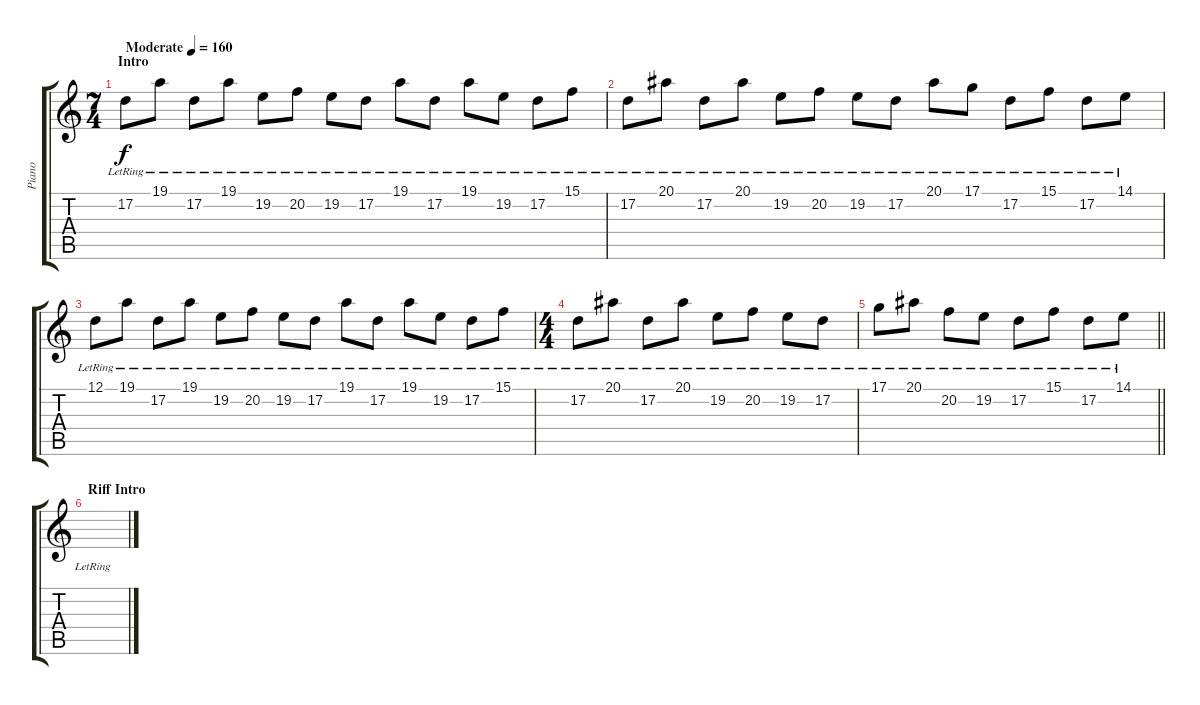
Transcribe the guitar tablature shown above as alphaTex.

\track ("Piano" "Piano") {instrument acousticgrandpiano}
\staff {score tabs}
\tuning (D4 A3 F3 C3 G2 D2) {hide}
\ts (7 4)
\section ("" "Intro")
\tempo (160 "Moderate")
\clef g2
\ks c
17.2{lr}.8{dy f instrument acousticgrandpiano} 19.1{lr}.8 17.2{lr}.8 19.1{lr}.8 19.2{lr}.8 20.2{lr}.8 19.2{lr}.8 17.2{lr}.8 19.1{lr}.8 17.2{lr}.8 19.1{lr}.8 19.2{lr}.8 17.2{lr}.8 15.1{lr}.8 |
17.2{lr}.8 20.1{lr}.8 17.2{lr}.8 20.1{lr}.8 19.2{lr}.8 20.2{lr}.8 19.2{lr}.8 17.2{lr}.8 20.1{lr}.8 17.1{lr}.8 17.2{lr}.8 15.1{lr}.8 17.2{lr}.8 14.1{lr}.8 |
12.1{lr}.8 19.1{lr}.8 17.2{lr}.8 19.1{lr}.8 19.2{lr}.8 20.2{lr}.8 19.2{lr}.8 17.2{lr}.8 19.1{lr}.8 17.2{lr}.8 19.1{lr}.8 19.2{lr}.8 17.2{lr}.8 15.1{lr}.8 |
\ts (4 4)
17.2{lr}.8 20.1{lr}.8 17.2{lr}.8 20.1{lr}.8 19.2{lr}.8 20.2{lr}.8 19.2{lr}.8 17.2{lr}.8 |
\barLineRight lightlight
17.1{lr}.8 20.1{lr}.8 20.2{lr}.8 19.2{lr}.8 17.2{lr}.8 15.1{lr}.8 17.2{lr}.8 14.1{lr}.8 |
\section ("" "Riff Intro")
